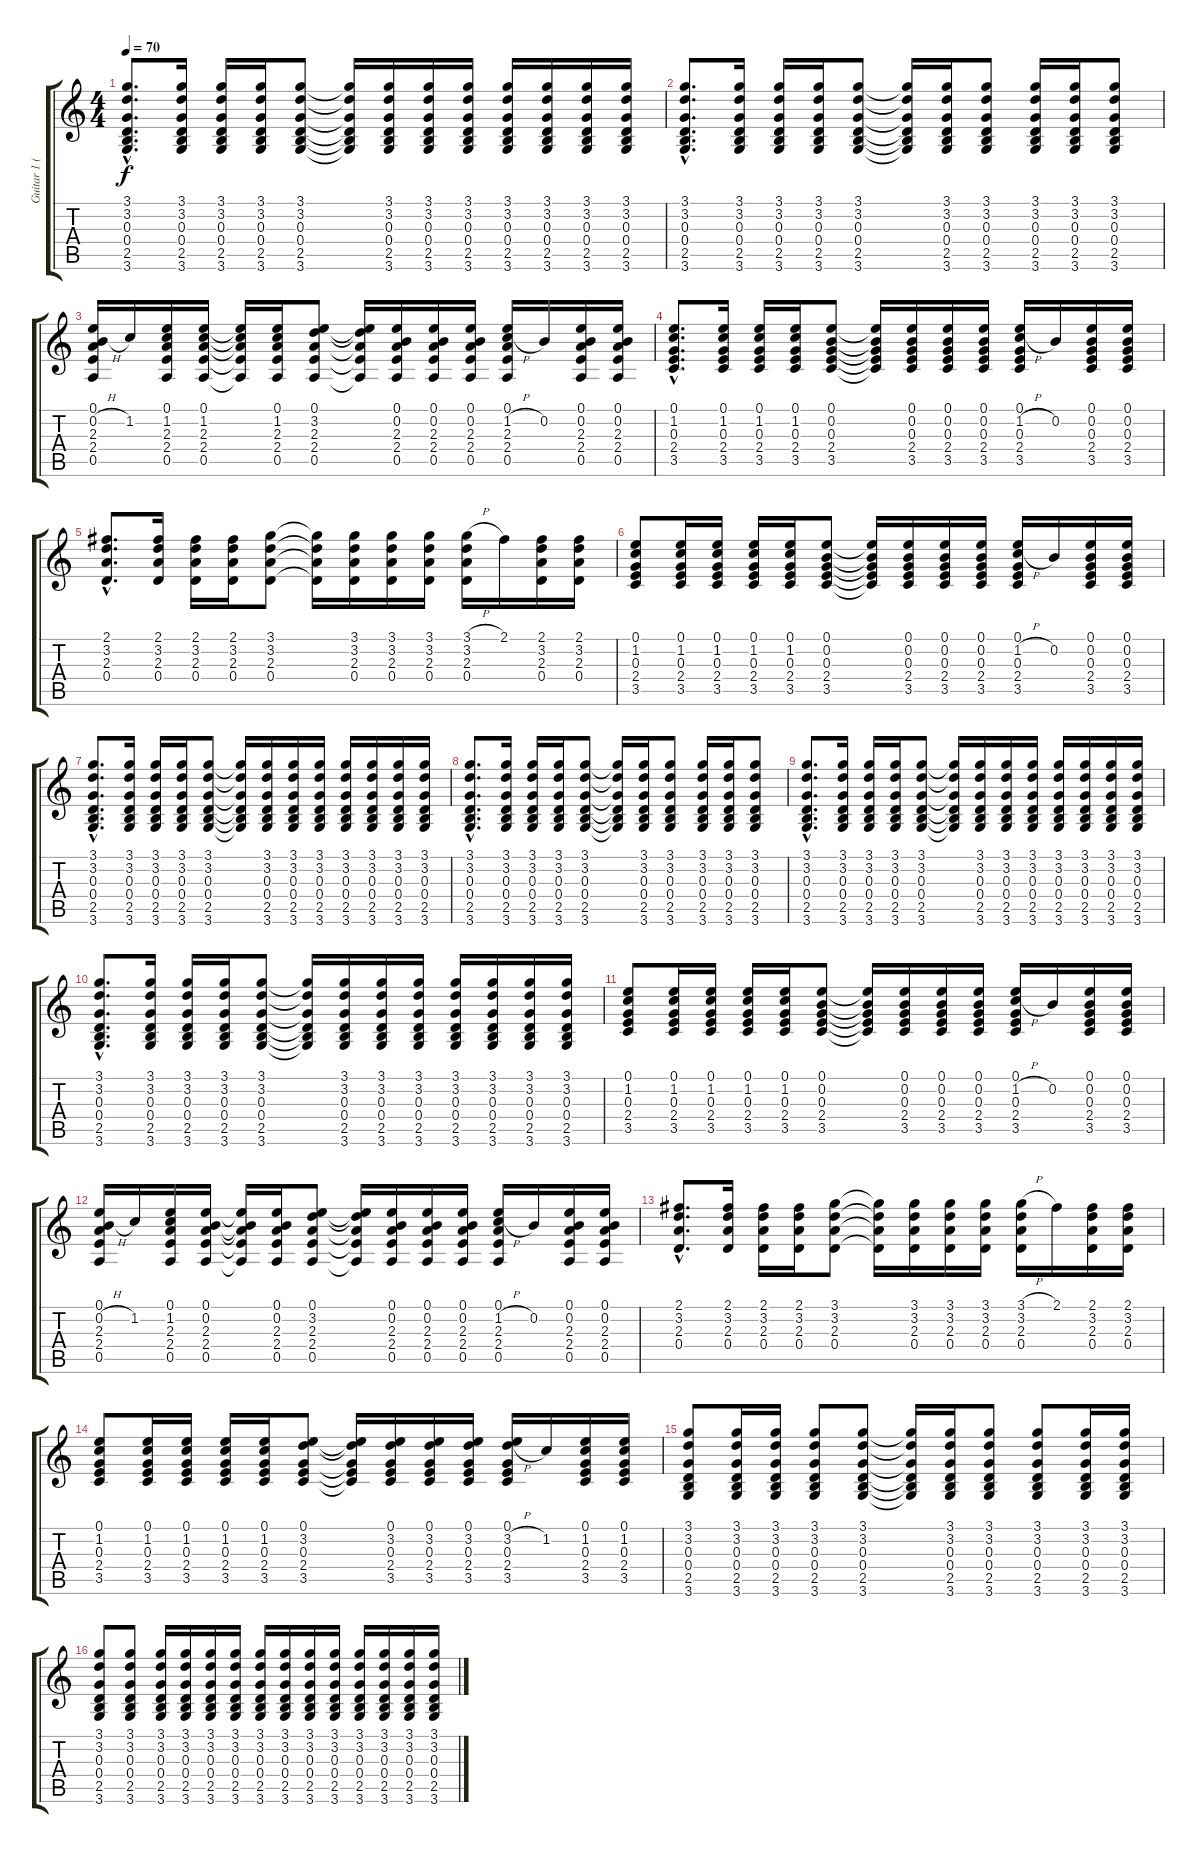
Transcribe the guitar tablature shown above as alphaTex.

\track ("Guitar 1 (Acoustic)" "Guitar 1 (") {instrument acousticguitarnylon}
\staff {score tabs}
\tuning (E4 B3 G3 D3 A2 E2) {hide}
\ts (4 4)
\tempo 70
\clef g2
\ks c
(3.1{hac} 3.2{hac} 0.3{hac} 0.4{hac} 2.5{hac} 3.6{hac}).8{d dy f} (3.1 3.2 0.3 0.4 2.5 3.6).16 (3.1 3.2 0.3 0.4 2.5 3.6).16 (3.1 3.2 0.3 0.4 2.5 3.6).16 (3.1 3.2 0.3 0.4 2.5 3.6).8 (3.1{t} 3.2{t} 0.3{t} 0.4{t} 2.5{t} 3.6{t}).16 (3.1 3.2 0.3 0.4 2.5 3.6).16 (3.1 3.2 0.3 0.4 2.5 3.6).16 (3.1 3.2 0.3 0.4 2.5 3.6).16 (3.1 3.2 0.3 0.4 2.5 3.6).16 (3.1 3.2 0.3 0.4 2.5 3.6).16 (3.1 3.2 0.3 0.4 2.5 3.6).16 (3.1 3.2 0.3 0.4 2.5 3.6).16 |
(3.1{hac} 3.2{hac} 0.3{hac} 0.4{hac} 2.5{hac} 3.6{hac}).8{d} (3.1 3.2 0.3 0.4 2.5 3.6).16 (3.1 3.2 0.3 0.4 2.5 3.6).16 (3.1 3.2 0.3 0.4 2.5 3.6).16 (3.1 3.2 0.3 0.4 2.5 3.6).8 (3.1{t} 3.2{t} 0.3{t} 0.4{t} 2.5{t} 3.6{t}).16 (3.1 3.2 0.3 0.4 2.5 3.6).16 (3.1 3.2 0.3 0.4 2.5 3.6).8 (3.1 3.2 0.3 0.4 2.5 3.6).16 (3.1 3.2 0.3 0.4 2.5 3.6).16 (3.1 3.2 0.3 0.4 2.5 3.6).8 |
(0.1 0.2{h} 2.3 2.4 0.5).16 1.2.16 (0.1 1.2 2.3 2.4 0.5).16 (0.1 1.2 2.3 2.4 0.5).16 (0.1{t} 1.2{t} 2.3{t} 2.4{t} 0.5{t}).16 (0.1 1.2 2.3 2.4 0.5).16 (0.1 3.2 2.3 2.4 0.5).8 (0.1{t} 3.2{t} 2.3{t} 2.4{t} 0.5{t}).16 (0.1 0.2 2.3 2.4 0.5).16 (0.1 0.2 2.3 2.4 0.5).16 (0.1 0.2 2.3 2.4 0.5).16 (0.1 1.2{h} 2.3 2.4 0.5).16 0.2.16 (0.1 0.2 2.3 2.4 0.5).16 (0.1 0.2 2.3 2.4 0.5).16 |
(0.1{hac} 1.2{hac} 0.3{hac} 2.4{hac} 3.5{hac}).8{d} (0.1 1.2 0.3 2.4 3.5).16 (0.1 1.2 0.3 2.4 3.5).16 (0.1 1.2 0.3 2.4 3.5).16 (0.1 0.2 0.3 2.4 3.5).8 (0.1{t} 0.2{t} 0.3{t} 2.4{t} 3.5{t}).16 (0.1 0.2 0.3 2.4 3.5).16 (0.1 0.2 0.3 2.4 3.5).16 (0.1 0.2 0.3 2.4 3.5).16 (0.1 1.2{h} 0.3 2.4 3.5).16 0.2.16 (0.1 0.2 0.3 2.4 3.5).16 (0.1 0.2 0.3 2.4 3.5).16 |
(2.1{hac} 3.2{hac} 2.3{hac} 0.4{hac}).8{d} (2.1 3.2 2.3 0.4).16 (2.1 3.2 2.3 0.4).16 (2.1 3.2 2.3 0.4).16 (3.1 3.2 2.3 0.4).8 (3.1{t} 3.2{t} 2.3{t} 0.4{t}).16 (3.1 3.2 2.3 0.4).16 (3.1 3.2 2.3 0.4).16 (3.1 3.2 2.3 0.4).16 (3.1{h} 3.2 2.3 0.4).16 2.1.16 (2.1 3.2 2.3 0.4).16 (2.1 3.2 2.3 0.4).16 |
(0.1 1.2 0.3 2.4 3.5).8 (0.1 1.2 0.3 2.4 3.5).16 (0.1 1.2 0.3 2.4 3.5).16 (0.1 1.2 0.3 2.4 3.5).16 (0.1 1.2 0.3 2.4 3.5).16 (0.1 0.2 0.3 2.4 3.5).8 (0.1{t} 0.2{t} 0.3{t} 2.4{t} 3.5{t}).16 (0.1 0.2 0.3 2.4 3.5).16 (0.1 0.2 0.3 2.4 3.5).16 (0.1 0.2 0.3 2.4 3.5).16 (0.1 1.2{h} 0.3 2.4 3.5).16 0.2.16 (0.1 0.2 0.3 2.4 3.5).16 (0.1 0.2 0.3 2.4 3.5).16 |
(3.1{hac} 3.2{hac} 0.3{hac} 0.4{hac} 2.5{hac} 3.6{hac}).8{d} (3.1 3.2 0.3 0.4 2.5 3.6).16 (3.1 3.2 0.3 0.4 2.5 3.6).16 (3.1 3.2 0.3 0.4 2.5 3.6).16 (3.1 3.2 0.3 0.4 2.5 3.6).8 (3.1{t} 3.2{t} 0.3{t} 0.4{t} 2.5{t} 3.6{t}).16 (3.1 3.2 0.3 0.4 2.5 3.6).16 (3.1 3.2 0.3 0.4 2.5 3.6).16 (3.1 3.2 0.3 0.4 2.5 3.6).16 (3.1 3.2 0.3 0.4 2.5 3.6).16 (3.1 3.2 0.3 0.4 2.5 3.6).16 (3.1 3.2 0.3 0.4 2.5 3.6).16 (3.1 3.2 0.3 0.4 2.5 3.6).16 |
(3.1{hac} 3.2{hac} 0.3{hac} 0.4{hac} 2.5{hac} 3.6{hac}).8{d} (3.1 3.2 0.3 0.4 2.5 3.6).16 (3.1 3.2 0.3 0.4 2.5 3.6).16 (3.1 3.2 0.3 0.4 2.5 3.6).16 (3.1 3.2 0.3 0.4 2.5 3.6).8 (3.1{t} 3.2{t} 0.3{t} 0.4{t} 2.5{t} 3.6{t}).16 (3.1 3.2 0.3 0.4 2.5 3.6).16 (3.1 3.2 0.3 0.4 2.5 3.6).8 (3.1 3.2 0.3 0.4 2.5 3.6).16 (3.1 3.2 0.3 0.4 2.5 3.6).16 (3.1 3.2 0.3 0.4 2.5 3.6).8 |
(3.1{hac} 3.2{hac} 0.3{hac} 0.4{hac} 2.5{hac} 3.6{hac}).8{d} (3.1 3.2 0.3 0.4 2.5 3.6).16 (3.1 3.2 0.3 0.4 2.5 3.6).16 (3.1 3.2 0.3 0.4 2.5 3.6).16 (3.1 3.2 0.3 0.4 2.5 3.6).8 (3.1{t} 3.2{t} 0.3{t} 0.4{t} 2.5{t} 3.6{t}).16 (3.1 3.2 0.3 0.4 2.5 3.6).16 (3.1 3.2 0.3 0.4 2.5 3.6).16 (3.1 3.2 0.3 0.4 2.5 3.6).16 (3.1 3.2 0.3 0.4 2.5 3.6).16 (3.1 3.2 0.3 0.4 2.5 3.6).16 (3.1 3.2 0.3 0.4 2.5 3.6).16 (3.1 3.2 0.3 0.4 2.5 3.6).16 |
(3.1{hac} 3.2{hac} 0.3{hac} 0.4{hac} 2.5{hac} 3.6{hac}).8{d} (3.1 3.2 0.3 0.4 2.5 3.6).16 (3.1 3.2 0.3 0.4 2.5 3.6).16 (3.1 3.2 0.3 0.4 2.5 3.6).16 (3.1 3.2 0.3 0.4 2.5 3.6).8 (3.1{t} 3.2{t} 0.3{t} 0.4{t} 2.5{t} 3.6{t}).16 (3.1 3.2 0.3 0.4 2.5 3.6).16 (3.1 3.2 0.3 0.4 2.5 3.6).16 (3.1 3.2 0.3 0.4 2.5 3.6).16 (3.1 3.2 0.3 0.4 2.5 3.6).16 (3.1 3.2 0.3 0.4 2.5 3.6).16 (3.1 3.2 0.3 0.4 2.5 3.6).16 (3.1 3.2 0.3 0.4 2.5 3.6).16 |
(0.1 1.2 0.3 2.4 3.5).8 (0.1 1.2 0.3 2.4 3.5).16 (0.1 1.2 0.3 2.4 3.5).16 (0.1 1.2 0.3 2.4 3.5).16 (0.1 1.2 0.3 2.4 3.5).16 (0.1 0.2 0.3 2.4 3.5).8 (0.1{t} 0.2{t} 0.3{t} 2.4{t} 3.5{t}).16 (0.1 0.2 0.3 2.4 3.5).16 (0.1 0.2 0.3 2.4 3.5).16 (0.1 0.2 0.3 2.4 3.5).16 (0.1 1.2{h} 0.3 2.4 3.5).16 0.2.16 (0.1 0.2 0.3 2.4 3.5).16 (0.1 0.2 0.3 2.4 3.5).16 |
(0.1 0.2{h} 2.3 2.4 0.5).16 1.2.16 (0.1 1.2 2.3 2.4 0.5).16 (0.1 0.2 2.3 2.4 0.5).16 (0.1{t} 0.2{t} 2.3{t} 2.4{t} 0.5{t}).16 (0.1 0.2 2.3 2.4 0.5).16 (0.1 3.2 2.3 2.4 0.5).8 (0.1{t} 3.2{t} 2.3{t} 2.4{t} 0.5{t}).16 (0.1 0.2 2.3 2.4 0.5).16 (0.1 0.2 2.3 2.4 0.5).16 (0.1 0.2 2.3 2.4 0.5).16 (0.1 1.2{h} 2.3 2.4 0.5).16 0.2.16 (0.1 0.2 2.3 2.4 0.5).16 (0.1 0.2 2.3 2.4 0.5).16 |
(2.1{hac} 3.2{hac} 2.3{hac} 0.4{hac}).8{d} (2.1 3.2 2.3 0.4).16 (2.1 3.2 2.3 0.4).16 (2.1 3.2 2.3 0.4).16 (3.1 3.2 2.3 0.4).8 (3.1{t} 3.2{t} 2.3{t} 0.4{t}).16 (3.1 3.2 2.3 0.4).16 (3.1 3.2 2.3 0.4).16 (3.1 3.2 2.3 0.4).16 (3.1{h} 3.2 2.3 0.4).16 2.1.16 (2.1 3.2 2.3 0.4).16 (2.1 3.2 2.3 0.4).16 |
(0.1 1.2 0.3 2.4 3.5).8 (0.1 1.2 0.3 2.4 3.5).16 (0.1 1.2 0.3 2.4 3.5).16 (0.1 1.2 0.3 2.4 3.5).16 (0.1 1.2 0.3 2.4 3.5).16 (0.1 3.2 0.3 2.4 3.5).8 (0.1{t} 3.2{t} 0.3{t} 2.4{t} 3.5{t}).16 (0.1 3.2 0.3 2.4 3.5).16 (0.1 3.2 0.3 2.4 3.5).16 (0.1 3.2 0.3 2.4 3.5).16 (0.1 3.2{h} 0.3 2.4 3.5).16 1.2.16 (0.1 1.2 0.3 2.4 3.5).16 (0.1 1.2 0.3 2.4 3.5).16 |
(3.1 3.2 0.3 0.4 2.5 3.6).8 (3.1 3.2 0.3 0.4 2.5 3.6).16 (3.1 3.2 0.3 0.4 2.5 3.6).16 (3.1 3.2 0.3 0.4 2.5 3.6).8 (3.1 3.2 0.3 0.4 2.5 3.6).8 (3.1{t} 3.2{t} 0.3{t} 0.4{t} 2.5{t} 3.6{t}).16 (3.1 3.2 0.3 0.4 2.5 3.6).16 (3.1 3.2 0.3 0.4 2.5 3.6).8 (3.1 3.2 0.3 0.4 2.5 3.6).8 (3.1 3.2 0.3 0.4 2.5 3.6).16 (3.1 3.2 0.3 0.4 2.5 3.6).16 |
(3.1 3.2 0.3 0.4 2.5 3.6).8 (3.1 3.2 0.3 0.4 2.5 3.6).8 (3.1 3.2 0.3 0.4 2.5 3.6).16 (3.1 3.2 0.3 0.4 2.5 3.6).16 (3.1 3.2 0.3 0.4 2.5 3.6).16 (3.1 3.2 0.3 0.4 2.5 3.6).16 (3.1 3.2 0.3 0.4 2.5 3.6).16 (3.1 3.2 0.3 0.4 2.5 3.6).16 (3.1 3.2 0.3 0.4 2.5 3.6).16 (3.1 3.2 0.3 0.4 2.5 3.6).16 (3.1 3.2 0.3 0.4 2.5 3.6).16 (3.1 3.2 0.3 0.4 2.5 3.6).16 (3.1 3.2 0.3 0.4 2.5 3.6).16 (3.1 3.2 0.3 0.4 2.5 3.6).16
